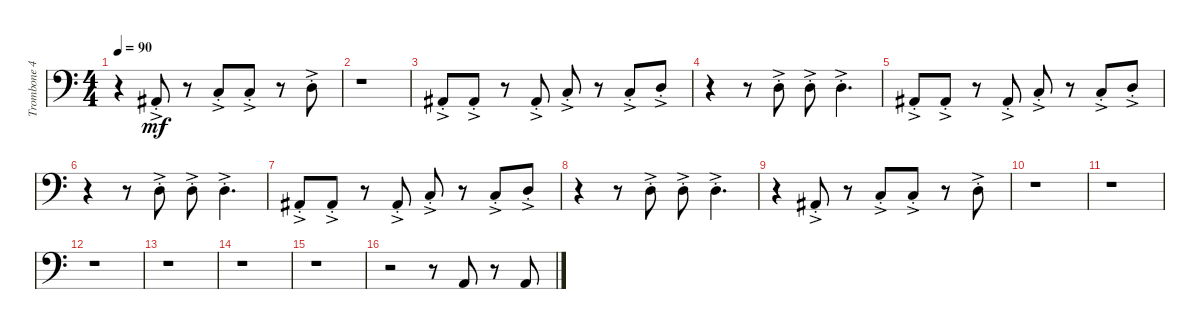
\track ("Trombone 4" "Trombone 4") {instrument trombone}
\staff {score}
\tuning (E4 B3 G3 D3 A2 E2 B1) {hide}
\ts (4 4)
\tempo 90
\clef f4
\ks c
r.4{dy mf} 1.5{ac st}.8 r.8 3.5{ac st}.8 3.5{ac st}.8 r.8 0.4{ac st}.8 |
r.1 |
1.5{ac st}.8 1.5{ac st}.8 r.8 1.5{ac st}.8 3.5{ac st}.8 r.8 3.5{ac st}.8 0.4{ac st}.8 |
r.4 r.8 0.4{ac st}.8 0.4{ac st}.8 0.4{ac st}.4{d} |
1.5{ac st}.8 1.5{ac st}.8 r.8 1.5{ac st}.8 3.5{ac st}.8 r.8 3.5{ac st}.8 0.4{ac st}.8 |
r.4 r.8 0.4{ac st}.8 0.4{ac st}.8 0.4{ac st}.4{d} |
1.5{ac st}.8 1.5{ac st}.8 r.8 1.5{ac st}.8 3.5{ac st}.8 r.8 3.5{ac st}.8 0.4{ac st}.8 |
r.4 r.8 0.4{ac st}.8 0.4{ac st}.8 0.4{ac st}.4{d} |
r.4 1.5{ac st}.8 r.8 3.5{ac st}.8 3.5{ac st}.8 r.8 0.4{ac st}.8 |
r.1 |
r.1 |
r.1 |
r.1 |
r.1 |
r.1 |
r.2 r.8 0.5.8 r.8 0.5.8
